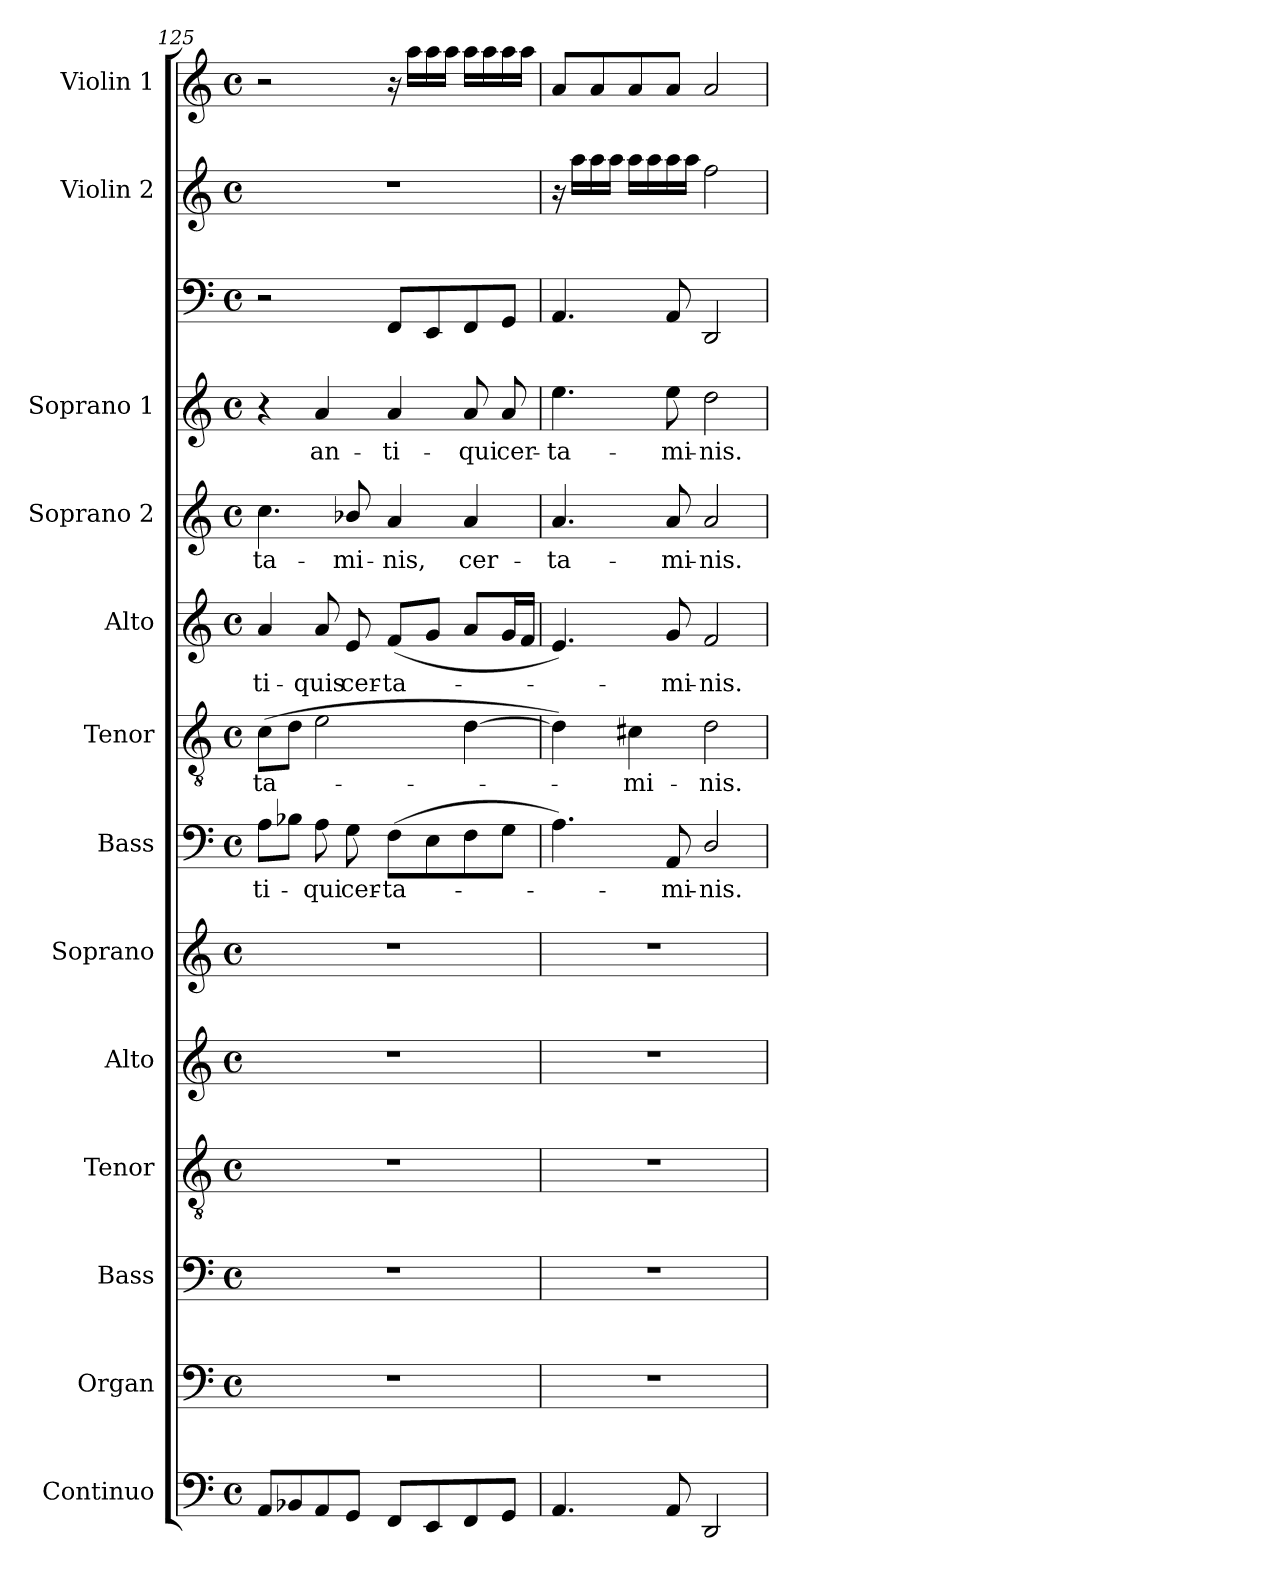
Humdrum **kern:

**kern	**kern	**kern	**kern	**kern	**kern	**kern	**text	**kern	**text	**kern	**text	**kern	**text	**kern	**text	**kern	**kern	**kern
*part14	*part13	*part12	*part11	*part10	*part9	*part8	*part8	*part7	*part7	*part6	*part6	*part5	*part5	*part4	*part4	*part3	*part2	*part1
*staff14	*staff13	*staff12	*staff11	*staff10	*staff9	*staff8	*staff8	*staff7	*staff7	*staff6	*staff6	*staff5	*staff5	*staff4	*staff4	*staff3	*staff2	*staff1
*I"Continuo	*I"Organ	*I"Bass	*I"Tenor	*I"Alto	*I"Soprano	*I"Bass	*	*I"Tenor	*	*I"Alto	*	*I"Soprano 2	*	*I"Soprano 1	*	*I""Acc. to violins"	*I"Violin 2	*I"Violin 1
*I'Cont.	*I'Org.	*I'B.	*I'T.	*I'A.	*I'S.	*I'B.	*	*I'T.	*	*I'A.	*	*I'S2.	*	*I'S1.	*	*I'Ac to violins.	*I'Vln. 2	*I'Vln. 1
*clefF4	*clefF4	*clefF4	*clefGv2	*clefG2	*clefG2	*clefF4	*	*clefGv2	*	*clefG2	*	*clefG2	*	*clefG2	*	*clefF4	*clefG2	*clefG2
*	*	*	*ITrd7c12	*	*	*	*	*ITrd7c12	*	*	*	*	*	*	*	*	*	*
*k[]	*k[]	*k[]	*k[]	*k[]	*k[]	*k[]	*	*k[]	*	*k[]	*	*k[]	*	*k[]	*	*k[]	*k[]	*k[]
*C:	*C:	*C:	*C:	*C:	*C:	*C:	*	*C:	*	*C:	*	*C:	*	*C:	*	*C:	*C:	*C:
*M4/4	*M4/4	*M4/4	*M4/4	*M4/4	*M4/4	*M4/4	*	*M4/4	*	*M4/4	*	*M4/4	*	*M4/4	*	*M4/4	*M4/4	*M4/4
*met(c)	*met(c)	*met(c)	*met(c)	*met(c)	*met(c)	*met(c)	*	*met(c)	*	*met(c)	*	*met(c)	*	*met(c)	*	*met(c)	*met(c)	*met(c)
=125	=125	=125	=125	=125	=125	=125	=125	=125	=125	=125	=125	=125	=125	=125	=125	=125	=125	=125
!	!	!	!	!	!	!	!LO:LY:b:color=#000000	!	!	!	!	!	!	!	!	!	!	!
!	!	!	!	!	!	!	!	!	!LO:LY:b:color=#000000	!	!	!	!	!	!	!	!	!
!	!	!	!	!	!	!	!	!	!	!	!LO:LY:b:color=#000000	!	!	!	!	!	!	!
!	!	!	!	!	!	!	!	!	!	!	!	!	!LO:LY:b:color=#000000	!	!	!	!	!
8AAi/L	1r	1r	1r	1r	1r	8Ai\L	-ti-	(8Ci\L	-ta-	4ai/	-ti-	4.cci\	-ta-	4r	.	2r	1r	2r
8BB-Xi/	.	.	.	.	.	8B-Xi\J	.	8Di\J	.	.	.	.	.	.	.	.	.	.
!	!	!	!	!	!	!	!LO:LY:b:color=#000000	!	!	!	!	!	!	!	!	!	!	!
!	!	!	!	!	!	!	!	!	!	!	!LO:LY:b:color=#000000	!	!	!	!	!	!	!
!	!	!	!	!	!	!	!	!	!	!	!	!	!	!	!LO:LY:b:color=#000000	!	!	!
8AAi/	.	.	.	.	.	8Ai\	-qui	2Ei\	.	8ai/	-quis	.	.	4ai/	an-	.	.	.
!	!	!	!	!	!	!	!LO:LY:b:color=#000000	!	!	!	!	!	!	!	!	!	!	!
!	!	!	!	!	!	!	!	!	!	!	!LO:LY:b:color=#000000	!	!	!	!	!	!	!
!	!	!	!	!	!	!	!	!	!	!	!	!	!LO:LY:b:color=#000000	!	!	!	!	!
8GGi/J	.	.	.	.	.	8Gi\	cer-	.	.	8ei/	cer-	8b-i/	-mi-	.	.	.	.	.
!	!	!	!	!	!	!	!LO:LY:b:color=#000000	!	!	!	!	!	!	!	!	!	!	!
!	!	!	!	!	!	!	!	!	!	!	!LO:LY:b:color=#000000	!	!	!	!	!	!	!
!	!	!	!	!	!	!	!	!	!	!	!	!	!LO:LY:b:color=#000000	!	!	!	!	!
!	!	!	!	!	!	!	!	!	!	!	!	!	!	!	!LO:LY:b:color=#000000	!	!	!
8FFi/L	.	.	.	.	.	(8Fi\L	-ta-	.	.	(8fi/L	-ta-	4ai/	-nis,	4ai/	-ti-	8FFi/L	.	16r
.	.	.	.	.	.	.	.	.	.	.	.	.	.	.	.	.	.	16aai\LL
8EEi/	.	.	.	.	.	8Ei\	.	.	.	8gi/J	.	.	.	.	.	8EEi/	.	16aai\
.	.	.	.	.	.	.	.	.	.	.	.	.	.	.	.	.	.	16aai\JJ
!	!	!	!	!	!	!	!	!	!	!	!	!	!LO:LY:b:color=#000000	!	!	!	!	!
!	!	!	!	!	!	!	!	!	!	!	!	!	!	!	!LO:LY:b:color=#000000	!	!	!
8FFi/	.	.	.	.	.	8Fi\	.	[>4Di\	.	8ai/L	.	4ai/	cer-	8ai/	-qui	8FFi/	.	16aai\LL
.	.	.	.	.	.	.	.	.	.	.	.	.	.	.	.	.	.	16aai\
!	!	!	!	!	!	!	!	!	!	!	!	!	!	!	!LO:LY:b:color=#000000	!	!	!
8GGi/J	.	.	.	.	.	8Gi\J	.	.	.	16gi/L	.	.	.	8ai/	cer-	8GGi/J	.	16aai\
.	.	.	.	.	.	.	.	.	.	16fi/JJ	.	.	.	.	.	.	.	16aai\JJ
=126	=126	=126	=126	=126	=126	=126	=126	=126	=126	=126	=126	=126	=126	=126	=126	=126	=126	=126
!	!	!	!	!	!	!	!	!	!	!	!	!	!LO:LY:b:color=#000000	!	!	!	!	!
!	!	!	!	!	!	!	!	!	!	!	!	!	!	!	!LO:LY:b:color=#000000	!	!	!
4.AAi/	1r	1r	1r	1r	1r	4.Ai\)	.	4Di\])	.	4.ei/)	.	4.ai/	-ta-	4.eei\	-ta-	4.AAi/	16r	8ai/L
.	.	.	.	.	.	.	.	.	.	.	.	.	.	.	.	.	16aai\LL	.
.	.	.	.	.	.	.	.	.	.	.	.	.	.	.	.	.	16aai\	8ai/
.	.	.	.	.	.	.	.	.	.	.	.	.	.	.	.	.	16aai\JJ	.
!	!	!	!	!	!	!	!	!	!LO:LY:b:color=#000000	!	!	!	!	!	!	!	!	!
.	.	.	.	.	.	.	.	4C#Xi\	-mi-	.	.	.	.	.	.	.	16aai\LL	8ai/
.	.	.	.	.	.	.	.	.	.	.	.	.	.	.	.	.	16aai\	.
!	!	!	!	!	!	!	!LO:LY:b:color=#000000	!	!	!	!	!	!	!	!	!	!	!
!	!	!	!	!	!	!	!	!	!	!	!LO:LY:b:color=#000000	!	!	!	!	!	!	!
!	!	!	!	!	!	!	!	!	!	!	!	!	!LO:LY:b:color=#000000	!	!	!	!	!
!	!	!	!	!	!	!	!	!	!	!	!	!	!	!	!LO:LY:b:color=#000000	!	!	!
8AAi/	.	.	.	.	.	8AAi/	-mi-	.	.	8gi/	-mi-	8ai/	-mi-	8eei\	-mi-	8AAi/	16aai\	8ai/J
.	.	.	.	.	.	.	.	.	.	.	.	.	.	.	.	.	16aai\JJ	.
!	!	!	!	!	!	!	!LO:LY:b:color=#000000	!	!	!	!	!	!	!	!	!	!	!
!	!	!	!	!	!	!	!	!	!LO:LY:b:color=#000000	!	!	!	!	!	!	!	!	!
!	!	!	!	!	!	!	!	!	!	!	!LO:LY:b:color=#000000	!	!	!	!	!	!	!
!	!	!	!	!	!	!	!	!	!	!	!	!	!LO:LY:b:color=#000000	!	!	!	!	!
!	!	!	!	!	!	!	!	!	!	!	!	!	!	!	!LO:LY:b:color=#000000	!	!	!
2DDi/	.	.	.	.	.	2Di/	-nis.	2Di\	-nis.	2fi/	-nis.	2ai/	-nis.	2ddi\	-nis.	2DDi/	2ffi\	2ai/
=	=	=	=	=	=	=	=	=	=	=	=	=	=	=	=	=	=	=
*-	*-	*-	*-	*-	*-	*-	*-	*-	*-	*-	*-	*-	*-	*-	*-	*-	*-	*-
